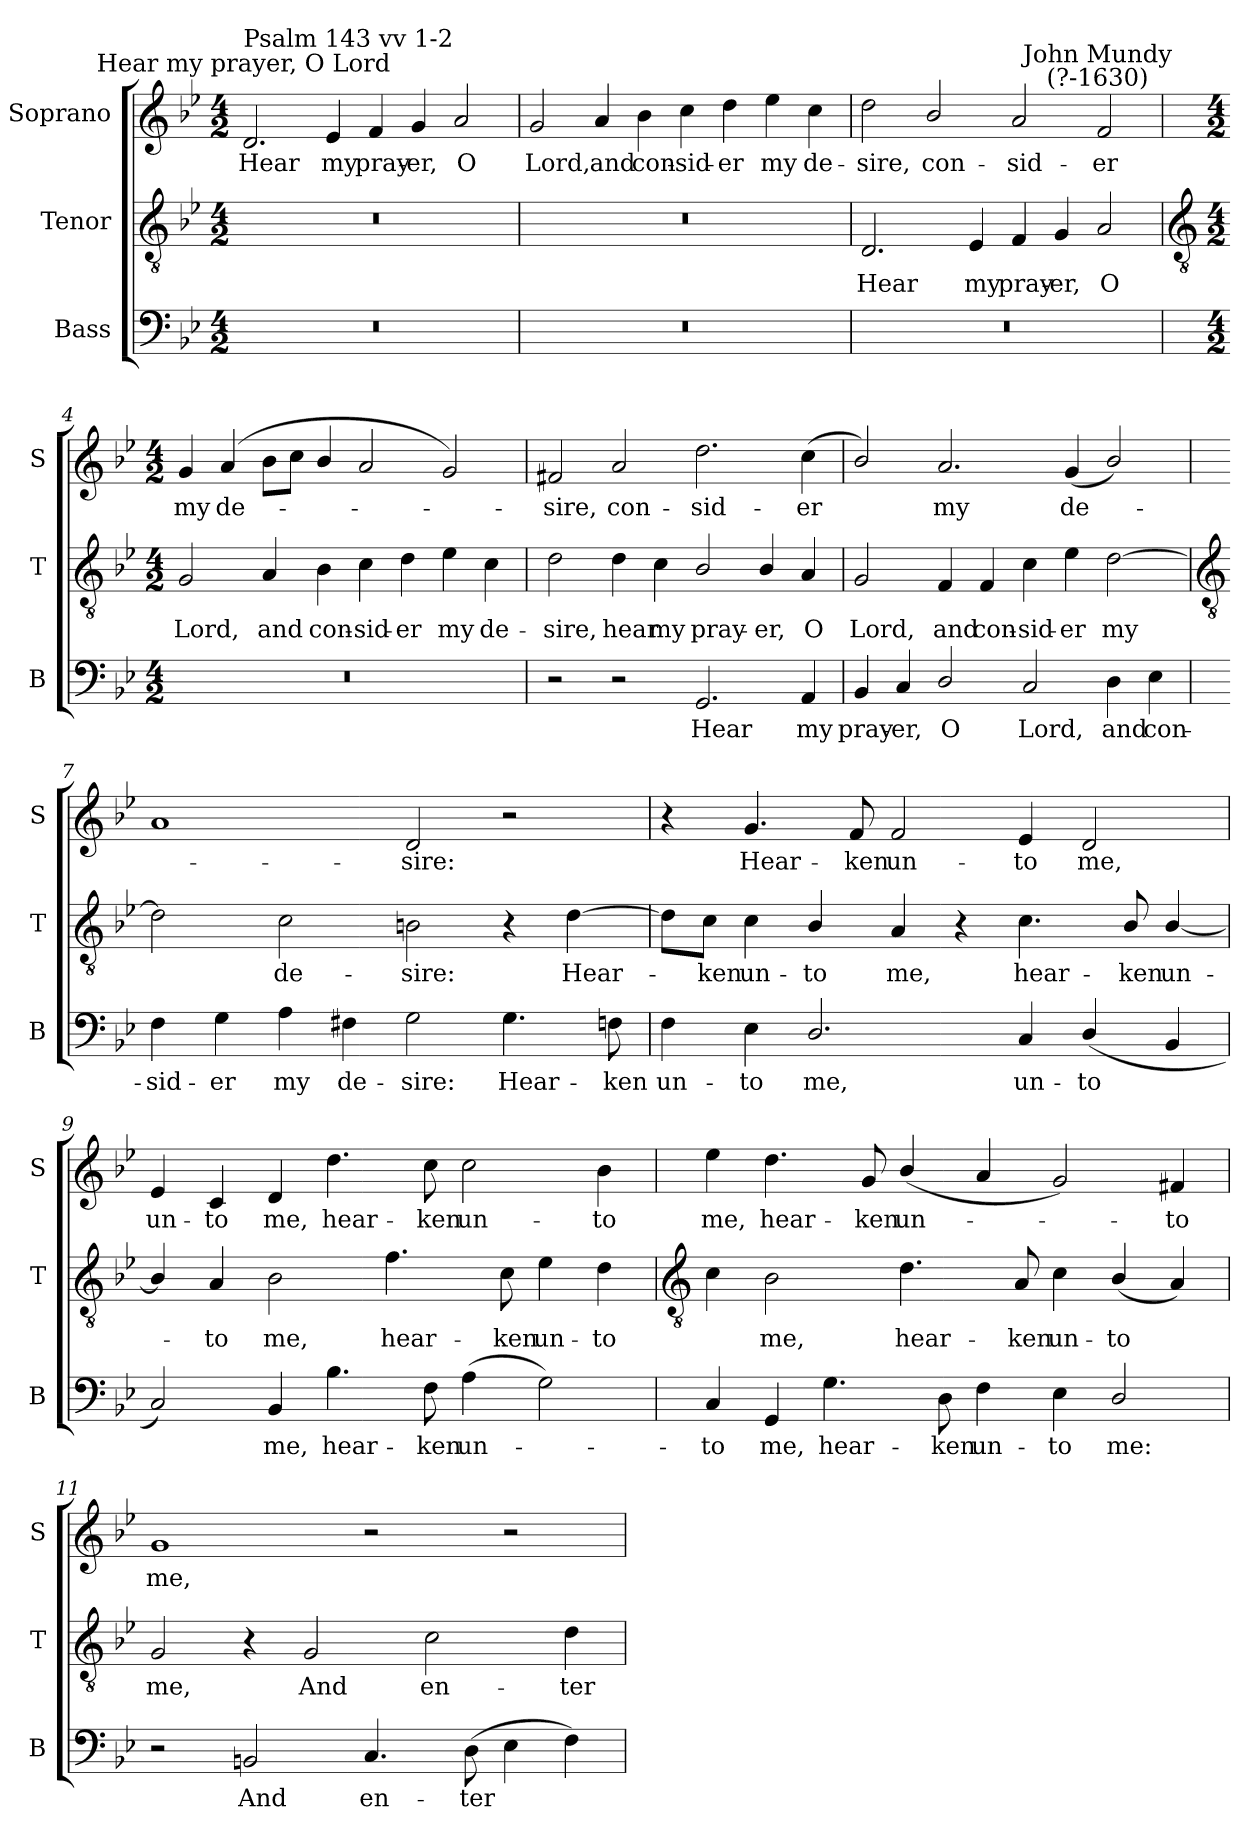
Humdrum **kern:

**kern	**text	**kern	**text	**kern	**text
*part3	*part3	*part2	*part2	*part1	*part1
*staff3	*staff3	*staff2	*staff2	*staff1	*staff1
*I"Bass	*	*I"Tenor	*	*I"Soprano	*
*I'B	*	*I'T	*	*I'S	*
*clefF4	*	*clefGv2	*	*clefG2	*
*k[b-e-]	*	*k[b-e-]	*	*k[b-e-]	*
*B-:	*	*B-:	*	*B-:	*
*M4/2	*	*M4/2	*	*M4/2	*
=1	=1	=1	=1	=1	=1
!	!	!	!	!LO:TX:a:cj:t=Hear my prayer, O Lord	!
!	!	!	!	!LO:TX:a:t=Psalm 143 vv 1-2	!
!	!	!	!	!	!LO:LY:b
0r	.	0r	.	2.d	Hear
!	!	!	!	!	!LO:LY:b
.	.	.	.	4e-	my
!	!	!	!	!	!LO:LY:b
.	.	.	.	4f	pray-
!	!	!	!	!	!LO:LY:b
.	.	.	.	4g	-er,
!	!	!	!	!	!LO:LY:b
.	.	.	.	2a	O
=2	=2	=2	=2	=2	=2
!	!	!	!	!	!LO:LY:b
0r	.	0r	.	2g	Lord,
!	!	!	!	!	!LO:LY:b
.	.	.	.	4a	and
!	!	!	!	!	!LO:LY:b
.	.	.	.	4b-	con-
!	!	!	!	!	!LO:LY:b
.	.	.	.	4cc	-sid-
!	!	!	!	!	!LO:LY:b
.	.	.	.	4dd	-er
!	!	!	!	!	!LO:LY:b
.	.	.	.	4ee-	my
!	!	!	!	!	!LO:LY:b
.	.	.	.	4cc	de-
=3	=3	=3	=3	=3	=3
!	!	!	!LO:LY:b	!	!LO:LY:b
0r	.	2.D	Hear	2dd	-sire,
!	!	!	!	!	!LO:LY:b
.	.	.	.	2b-/	con-
!	!	!	!LO:LY:b	!	!
.	.	4E-	my	.	.
!	!	!	!LO:LY:b	!	!LO:LY:b
.	.	4F	pray-	2a	-sid-
!	!	!	!LO:LY:b	!	!
.	.	4G	-er,	.	.
!	!	!	!	!LO:TX:a:cj:t=John Mundy\n(?-1630)	!
!	!	!	!LO:LY:b	!	!LO:LY:b
.	.	2A	O	2f	-er
!!LO:LB:g=z
=4	=4	=4	=4	=4	=4
*	*	*clefGv2	*	*	*
*M4/2	*	*M4/2	*	*M4/2	*
!	!	!	!LO:LY:b	!	!LO:LY:b
0r	.	2G	Lord,	4g	my
!	!	!	!	!	!LO:LY:b
.	.	.	.	(<4a	de-
!	!	!	!LO:LY:b	!	!
.	.	4A	and	8b-L	.
.	.	.	.	8ccJ	.
!	!	!	!LO:LY:b	!	!
.	.	4B-	con-	4b-/	.
!	!	!	!LO:LY:b	!	!
.	.	4c	-sid-	2a	.
!	!	!	!LO:LY:b	!	!
.	.	4d	-er	.	.
!	!	!	!LO:LY:b	!	!
.	.	4e-	my	2g)	.
!	!	!	!LO:LY:b	!	!
.	.	4c	de-	.	.
=5	=5	=5	=5	=5	=5
!	!	!	!LO:LY:b	!	!LO:LY:b
2r	.	2d	-sire,	2f#X	sire,
!	!	!	!LO:LY:b	!	!LO:LY:b
2r	.	4d	hear	2a	con-
!	!	!	!LO:LY:b	!	!
.	.	4c	my	.	.
!	!LO:LY:b	!	!LO:LY:b	!	!LO:LY:b
2.GG	Hear	2B-/	pray-	2.dd	-sid-
!	!	!	!LO:LY:b	!	!
.	.	4B-/	-er,	.	.
!	!LO:LY:b	!	!LO:LY:b	!	!LO:LY:b
4AA	my	4A	O	(<4cc	-er
=6	=6	=6	=6	=6	=6
!	!LO:LY:b	!	!LO:LY:b	!	!
4BB-	pray-	2G	Lord,	2b-/)	.
!	!LO:LY:b	!	!	!	!
4C	-er,	.	.	.	.
!	!LO:LY:b	!	!LO:LY:b	!	!LO:LY:b
2D/	O	4F	and	2.a	my
!	!	!	!LO:LY:b	!	!
.	.	4F	con-	.	.
!	!LO:LY:b	!	!LO:LY:b	!	!
2C	Lord,	4c	-sid-	.	.
!	!	!	!LO:LY:b	!	!LO:LY:b
.	.	4e-	-er	(<4g	de-
!	!LO:LY:b	!	!LO:LY:b	!	!
4D	and	[2d	my	2b-/)	.
!	!LO:LY:b	!	!	!	!
4E-	con-	.	.	.	.
!!LO:LB:g=z
=7	=7	=7	=7	=7	=7
*	*	*clefGv2	*	*	*
!	!LO:LY:b	!	!	!	!
4F	-sid-	2d]	.	1a	.
!	!LO:LY:b	!	!	!	!
4G	-er	.	.	.	.
!	!LO:LY:b	!	!LO:LY:b	!	!
4A	my	2c	de-	.	.
!	!LO:LY:b	!	!	!	!
4F#X	de-	.	.	.	.
!	!LO:LY:b	!	!LO:LY:b	!	!LO:LY:b
2G	-sire:	2Bn	-sire:	2d	sire:
!	!LO:LY:b	!	!	!	!
4.G	Hear-	4r	.	2r	.
!	!	!	!LO:LY:b	!	!
.	.	[4d	Hear-	.	.
!	!LO:LY:b	!	!	!	!
8Fn	-ken	.	.	.	.
=8	=8	=8	=8	=8	=8
!	!LO:LY:b	!	!	!	!
4F	un-	8d\L]	.	4r	.
!	!	!	!LO:LY:b	!	!
.	.	8c\J	ken	.	.
!	!LO:LY:b	!	!LO:LY:b	!	!LO:LY:b
4E-	-to	4c	un-	4.g	Hear-
!	!LO:LY:b	!	!LO:LY:b	!	!
2.D/	me,	4B-/	-to	.	.
!	!	!	!	!	!LO:LY:b
.	.	.	.	8f	-ken
!	!	!	!LO:LY:b	!	!LO:LY:b
.	.	4A	me,	2f	un-
.	.	4r	.	.	.
!	!LO:LY:b	!	!LO:LY:b	!	!LO:LY:b
4C	un-	4.c	hear-	4e-	-to
!	!LO:LY:b	!	!	!	!LO:LY:b
(<4D/	-to	.	.	2d	me,
!	!	!	!LO:LY:b	!	!
.	.	8B-/	-ken	.	.
!	!	!	!LO:LY:b	!	!
4BB-	.	[4B-/	un-	.	.
=9	=9	=9	=9	=9	=9
!	!	!	!	!	!LO:LY:b
2C)	.	4B-/]	.	4e-	un-
!	!	!	!LO:LY:b	!	!LO:LY:b
.	.	4A	to	4c	-to
!	!LO:LY:b	!	!LO:LY:b	!	!LO:LY:b
4BB-	me,	2B-	me,	4d	me,
!	!LO:LY:b	!	!	!	!LO:LY:b
4.B-	hear-	.	.	4.dd	hear-
!	!	!	!LO:LY:b	!	!
.	.	4.f	hear-	.	.
!	!LO:LY:b	!	!	!	!LO:LY:b
8F	-ken	.	.	8cc	-ken
!	!LO:LY:b	!	!	!	!LO:LY:b
(>4A	un-	.	.	2cc	un-
!	!	!	!LO:LY:b	!	!
.	.	8c	-ken	.	.
!	!	!	!LO:LY:b	!	!
2G)	.	4e-	un-	.	.
!	!	!	!LO:LY:b	!	!LO:LY:b
.	.	4d	-to	4b-	-to
!!LO:LB:g=z
=10	=10	=10	=10	=10	=10
*	*	*clefGv2	*	*	*
!	!LO:LY:b	!	!	!	!LO:LY:b
4C	to	4c	.	4ee-	me,
!	!LO:LY:b	!	!LO:LY:b	!	!LO:LY:b
4GG	me,	2B-	me,	4.dd	hear-
!	!LO:LY:b	!	!	!	!
4.G	hear-	.	.	.	.
!	!	!	!	!	!LO:LY:b
.	.	.	.	8g	-ken
!	!	!	!LO:LY:b	!	!LO:LY:b
.	.	4.d	hear-	(<4b-/	un-
!	!LO:LY:b	!	!	!	!
8D	-ken	.	.	.	.
!	!LO:LY:b	!	!	!	!
4F	un-	.	.	4a	.
!	!	!	!LO:LY:b	!	!
.	.	8A	-ken	.	.
!	!LO:LY:b	!	!LO:LY:b	!	!
4E-	-to	4c	un-	2g)	.
!	!LO:LY:b	!	!LO:LY:b	!	!
2D/	me:	(<4B-/	-to	.	.
!	!	!	!	!	!LO:LY:b
.	.	4A)	.	4f#X	to
=11	=11	=11	=11	=11	=11
!	!	!	!LO:LY:b	!	!LO:LY:b
2r	.	2G	me,	1g	me,
!	!LO:LY:b	!	!	!	!
2BBn	And	4r	.	.	.
!	!	!	!LO:LY:b	!	!
.	.	2G	And	.	.
!	!LO:LY:b	!	!	!	!
4.C	en-	.	.	2r	.
!	!	!	!LO:LY:b	!	!
.	.	2c	en-	.	.
!	!LO:LY:b	!	!	!	!
(>8D	-ter	.	.	.	.
4E-	.	.	.	2r	.
!	!	!	!LO:LY:b	!	!
4F)	.	4d	-ter	.	.
=	=	=	=	=	=
*-	*-	*-	*-	*-	*-
